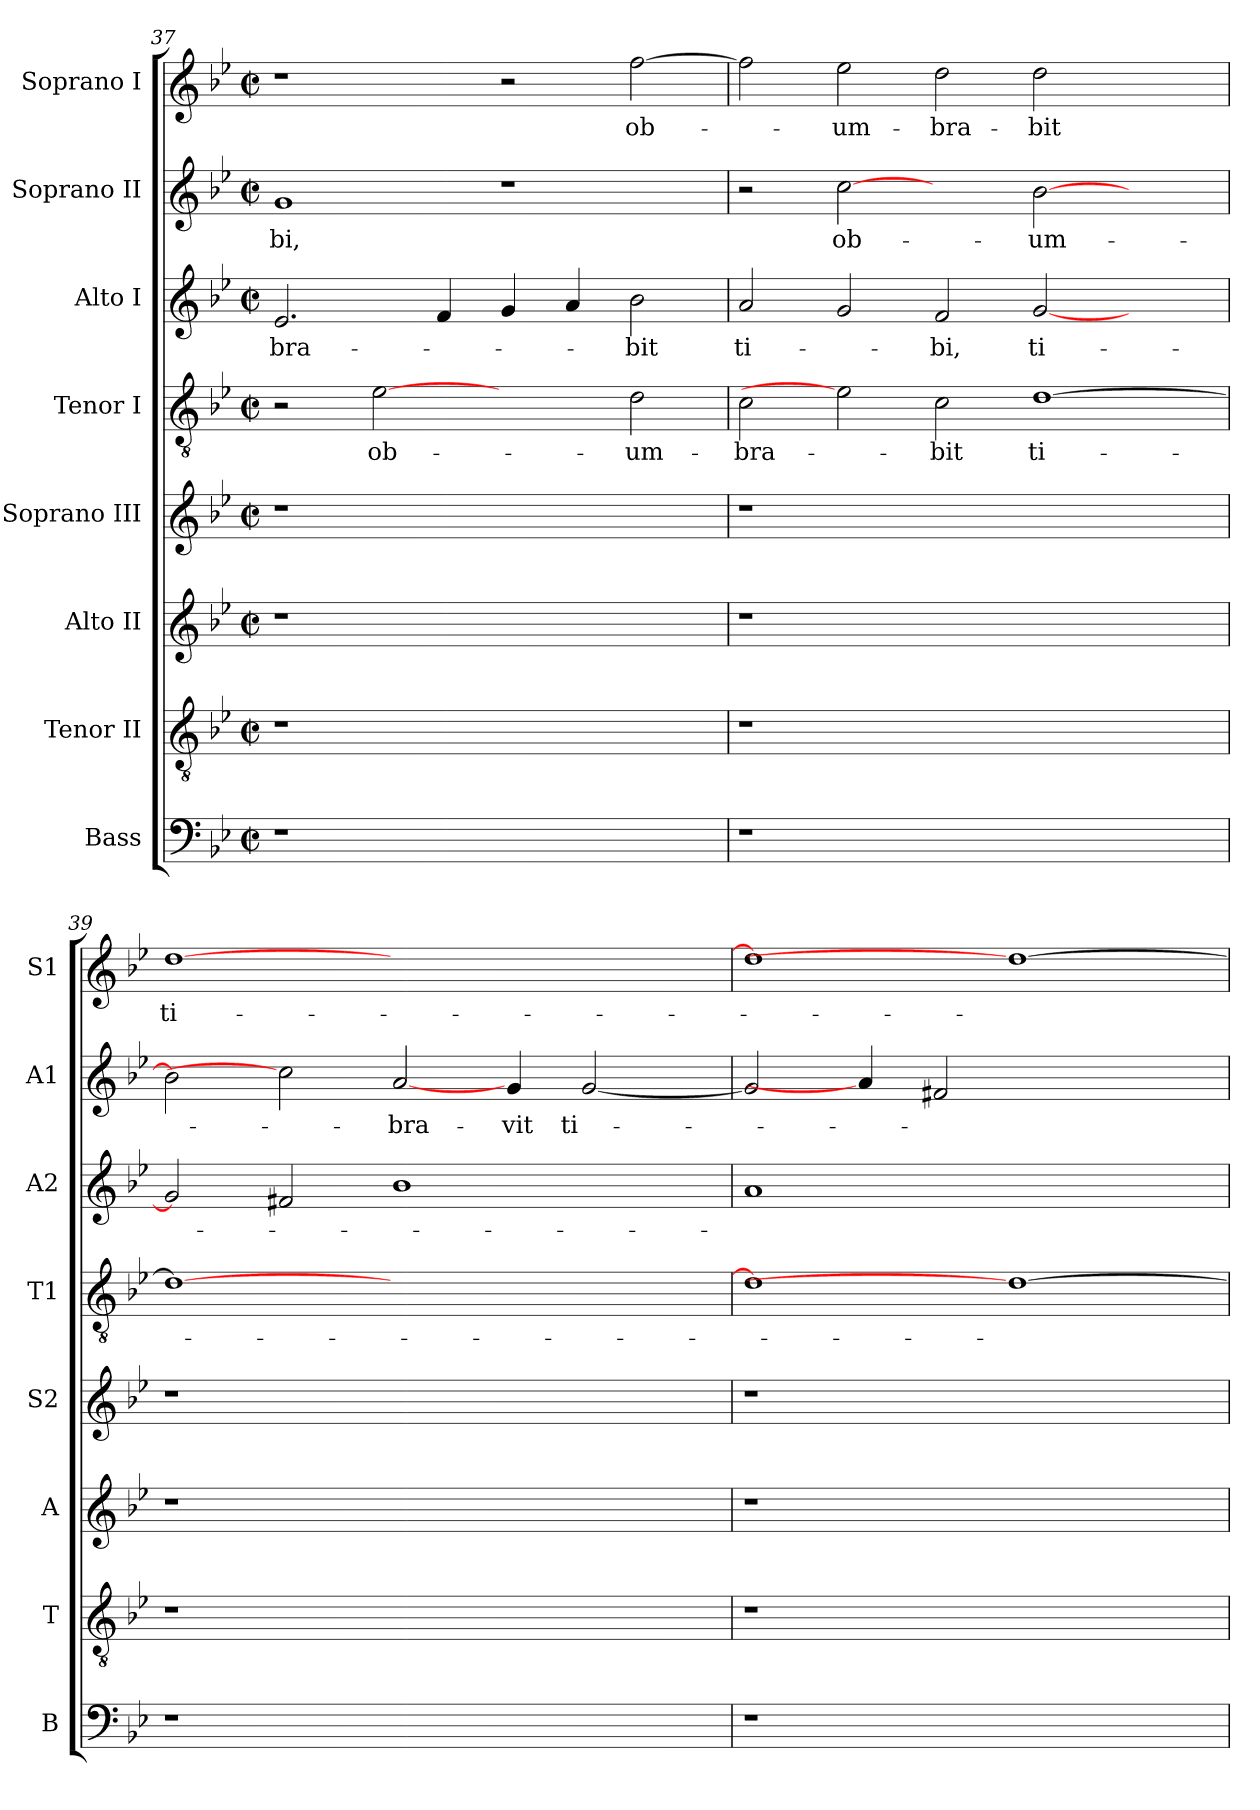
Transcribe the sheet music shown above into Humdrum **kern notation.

**kern	**kern	**kern	**kern	**kern	**text	**kern	**text	**kern	**text	**kern	**text
*part8	*part7	*part6	*part5	*part4	*part4	*part3	*part3	*part2	*part2	*part1	*part1
*staff8	*staff7	*staff6	*staff5	*staff4	*staff4	*staff3	*staff3	*staff2	*staff2	*staff1	*staff1
*I"Bass	*I"Tenor II	*I"Alto II	*I"Soprano III	*I"Tenor I	*	*I"Alto I	*	*I"Soprano II	*	*I"Soprano I	*
*I'B	*I'T	*I'A	*I'S2	*I'T1	*	*I'A2	*	*I'A1	*	*I'S1	*
!!LO:LB:g=z
*clefF4	*clefGv2	*clefG2	*clefG2	*clefGv2	*	*clefG2	*	*clefG2	*	*clefG2	*
*	*	*ITrd7c12	*	*	*	*	*	*	*	*	*
*k[b-e-]	*k[b-e-]	*k[b-e-]	*k[b-e-]	*k[b-e-]	*	*k[b-e-]	*	*k[b-e-]	*	*k[b-e-]	*
*B-:	*B-:	*B-:	*B-:	*B-:	*	*B-:	*	*B-:	*	*B-:	*
*M2/2	*M2/2	*M2/2	*M2/2	*M2/2	*	*M2/2	*	*M2/2	*	*M2/2	*
*met(c|)	*met(c|)	*met(c|)	*met(c|)	*met(c|)	*	*met(c|)	*	*met(c|)	*	*met(c|)	*
=37	=37	=37	=37	=37	=37	=37	=37	=37	=37	=37	=37
!LO:N:vis=1	!LO:N:vis=1	!LO:N:vis=1	!LO:N:vis=1	!	!	!	!LO:LY:b	!	!LO:LY:b	!	!
1r	1r	1r	1r	2r	.	2.e-/	-bra-	1g	-bi,	1r	.
!	!	!	!	!	!LO:LY:b	!	!	!	!	!	!
.	.	.	.	[2e-	ob-	.	.	.	.	.	.
.	.	.	.	.	.	4f/	.	.	.	.	.
1ryy	1ryy	1ryy	1ryy	2ryy	.	4g/	.	1r	.	2r	.
.	.	.	.	.	.	4a/	.	.	.	.	.
!	!	!	!	!	!LO:LY:b	!	!LO:LY:b	!	!	!	!LO:LY:b
.	.	.	.	2d\	-um-	2b-\	-bit	.	.	[>2ff\	ob-
=38	=38	=38	=38	=38	=38	=38	=38	=38	=38	=38	=38
!LO:N:vis=1	!LO:N:vis=1	!LO:N:vis=1	!LO:N:vis=1	!	!LO:LY:b	!	!LO:LY:b	!	!	!	!
1r	1r	1r	1r	2c\	-bra-	2a/	ti-	2r	.	2ff\]	.
!	!	!	!	!	!	!	!	!	!LO:LY:b	!	!LO:LY:b
.	.	.	.	2e-]	.	2g/	.	[2cc	ob-	2ee-\	-um-
!	!	!	!	!	!LO:LY:b	!	!LO:LY:b	!	!	!	!LO:LY:b
1.ryy	1.ryy	1.ryy	1.ryy	2c\	-bit	2f/	-bi,	2ryy	.	2dd\	-bra-
!	!	!	!	!	!LO:LY:b	!	!LO:LY:b	!	!LO:LY:b	!	!LO:LY:b
.	.	.	.	[>1d	ti-	[<2g/	ti-	[>2b-\	-um-	2dd\	-bit
.	.	.	.	.	.	2ryy	.	2ryy	.	2ryy	.
=39	=39	=39	=39	=39	=39	=39	=39	=39	=39	=39	=39
!LO:N:vis=1	!LO:N:vis=1	!LO:N:vis=1	!LO:N:vis=1	!	!	!	!	!	!	!	!LO:LY:b
1r	1r	1r	1r	1d_	.	2g/]	.	2b-\]	.	[>1dd	ti-
.	.	.	.	.	.	2f#X/	.	2cc]	.	.	.
!	!	!	!	!	!	!	!	!	!LO:LY:b	!	!
1ryy	1ryy	1ryy	1ryy	1ryy	.	1b-	.	[2a/	-bra-	1ryy	.
!	!	!	!	!	!	!	!	!	!LO:LY:b	!	!
.	.	.	.	.	.	.	.	4g/	-vit	.	.
!	!	!	!	!	!	!	!	!	!LO:LY:b	!	!
.	.	.	.	.	.	.	.	[<2g/	ti-	.	.
4ryy	4ryy	4ryy	4ryy	4ryy	.	4ryy	.	.	.	4ryy	.
=40	=40	=40	=40	=40	=40	=40	=40	=40	=40	=40	=40
1r	1r	1r	1r	1d]	.	1a	.	2g/]	.	1dd]	.
.	.	.	.	.	.	.	.	4a/]	.	.	.
.	.	.	.	.	.	.	.	2f#X/	.	.	.
1ryy	1ryy	1ryy	1ryy	1d_	.	1ryy	.	.	.	1dd_	.
.	.	.	.	.	.	.	.	2.ryy	.	.	.
=	=	=	=	=	=	=	=	=	=	=	=
*-	*-	*-	*-	*-	*-	*-	*-	*-	*-	*-	*-
